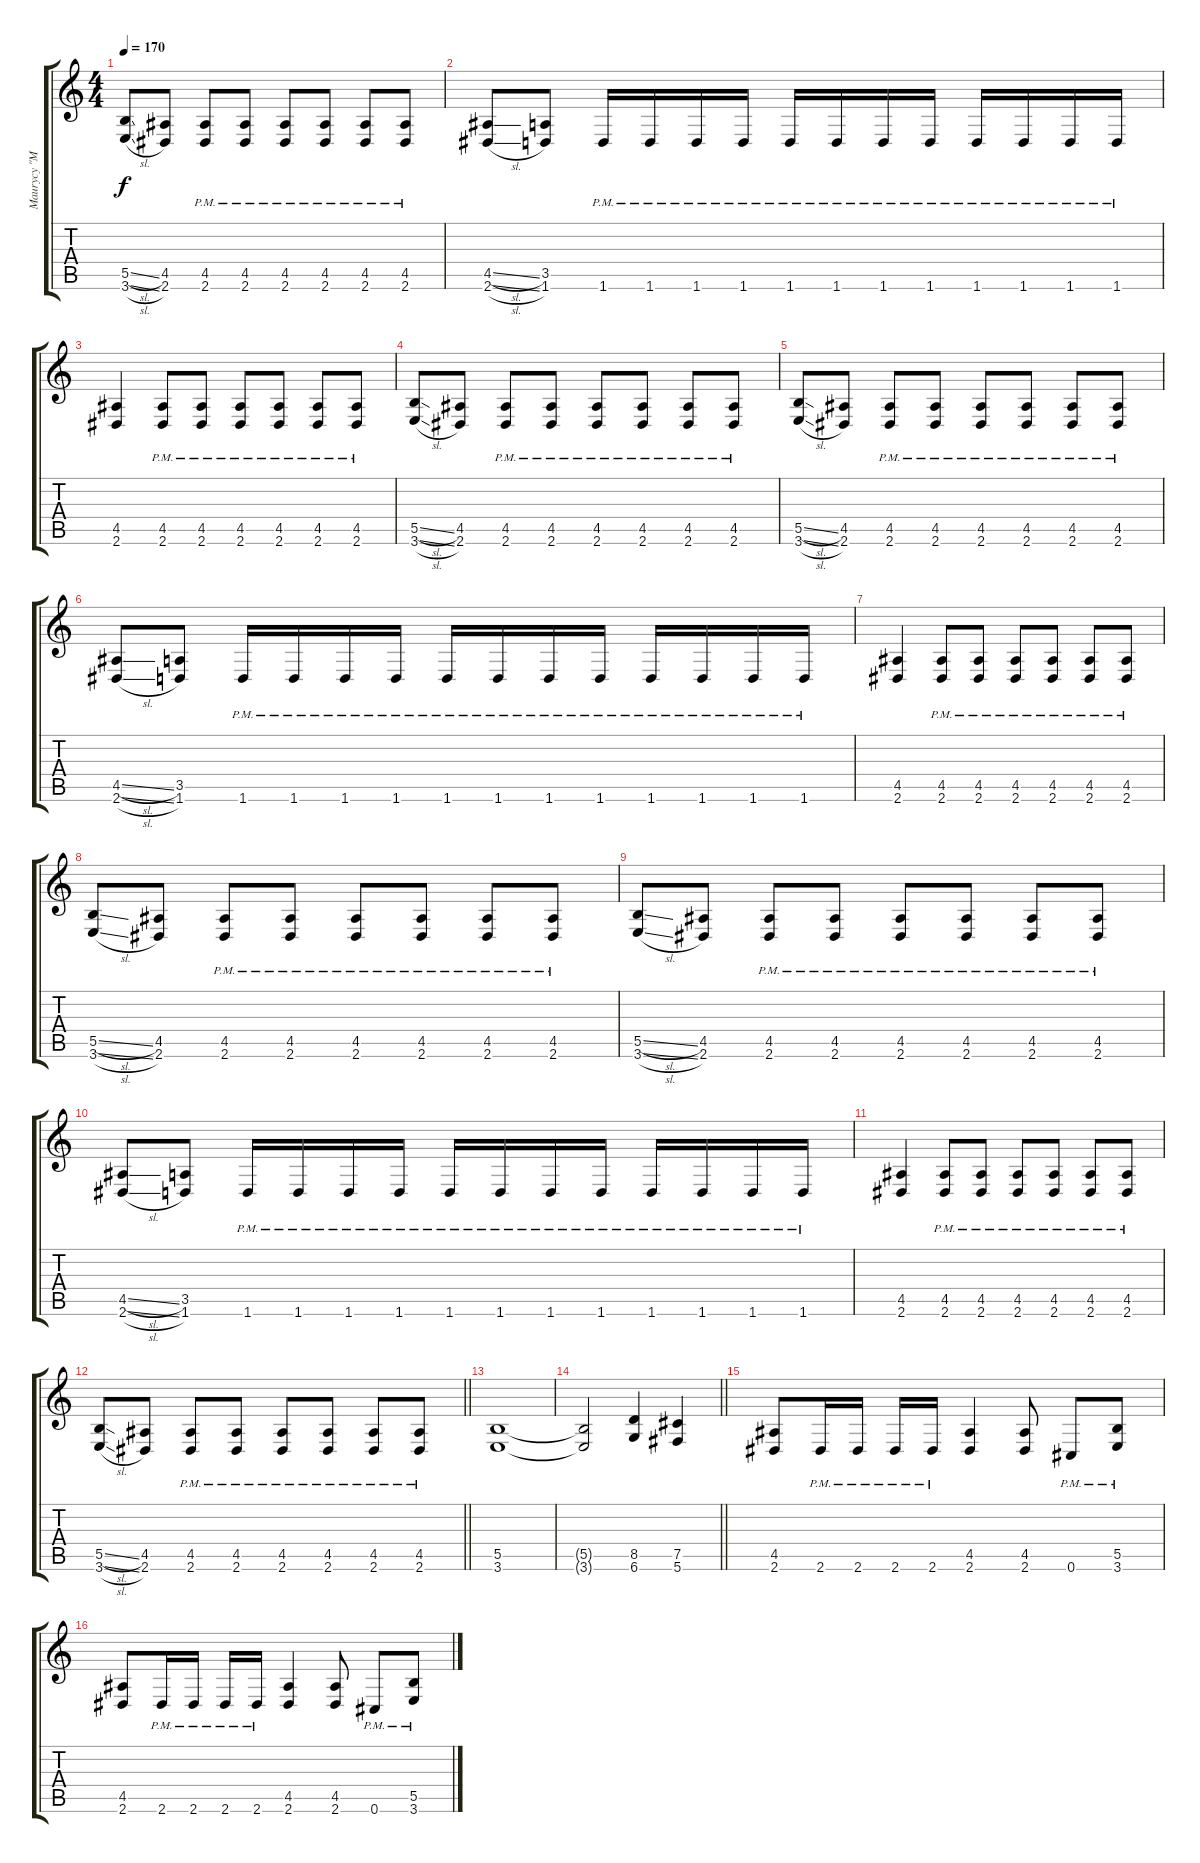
\track ("Maurycy \"Mauser\" Stefanowicz (Rythm)" "Maurycy \"M") {instrument overdrivenguitar}
\staff {score tabs}
\tuning (Db4 Ab3 E3 B2 Gb2 Db2) {hide}
\ts (4 4)
\tempo 170
\clef g2
\ks c
(5.5{sl} 3.6{sl}).8{dy f} (4.5 2.6).8 (4.5{pm} 2.6{pm}).8 (4.5{pm} 2.6{pm}).8 (4.5{pm} 2.6{pm}).8 (4.5{pm} 2.6{pm}).8 (4.5{pm} 2.6{pm}).8 (4.5{pm} 2.6{pm}).8 |
(4.5{sl} 2.6{sl}).8 (3.5 1.6).8 1.6{pm}.16 1.6{pm}.16 1.6{pm}.16 1.6{pm}.16 1.6{pm}.16 1.6{pm}.16 1.6{pm}.16 1.6{pm}.16 1.6{pm}.16 1.6{pm}.16 1.6{pm}.16 1.6{pm}.16 |
(4.5 2.6).4 (4.5{pm} 2.6{pm}).8 (4.5{pm} 2.6{pm}).8 (4.5{pm} 2.6{pm}).8 (4.5{pm} 2.6{pm}).8 (4.5{pm} 2.6{pm}).8 (4.5{pm} 2.6{pm}).8 |
(5.5{sl} 3.6{sl}).8 (4.5 2.6).8 (4.5{pm} 2.6{pm}).8 (4.5{pm} 2.6{pm}).8 (4.5{pm} 2.6{pm}).8 (4.5{pm} 2.6{pm}).8 (4.5{pm} 2.6{pm}).8 (4.5{pm} 2.6{pm}).8 |
(5.5{sl} 3.6{sl}).8 (4.5 2.6).8 (4.5{pm} 2.6{pm}).8 (4.5{pm} 2.6{pm}).8 (4.5{pm} 2.6{pm}).8 (4.5{pm} 2.6{pm}).8 (4.5{pm} 2.6{pm}).8 (4.5{pm} 2.6{pm}).8 |
(4.5{sl} 2.6{sl}).8 (3.5 1.6).8 1.6{pm}.16 1.6{pm}.16 1.6{pm}.16 1.6{pm}.16 1.6{pm}.16 1.6{pm}.16 1.6{pm}.16 1.6{pm}.16 1.6{pm}.16 1.6{pm}.16 1.6{pm}.16 1.6{pm}.16 |
(4.5 2.6).4 (4.5{pm} 2.6{pm}).8 (4.5{pm} 2.6{pm}).8 (4.5{pm} 2.6{pm}).8 (4.5{pm} 2.6{pm}).8 (4.5{pm} 2.6{pm}).8 (4.5{pm} 2.6{pm}).8 |
(5.5{sl} 3.6{sl}).8 (4.5 2.6).8 (4.5{pm} 2.6{pm}).8 (4.5{pm} 2.6{pm}).8 (4.5{pm} 2.6{pm}).8 (4.5{pm} 2.6{pm}).8 (4.5{pm} 2.6{pm}).8 (4.5{pm} 2.6{pm}).8 |
(5.5{sl} 3.6{sl}).8 (4.5 2.6).8 (4.5{pm} 2.6{pm}).8 (4.5{pm} 2.6{pm}).8 (4.5{pm} 2.6{pm}).8 (4.5{pm} 2.6{pm}).8 (4.5{pm} 2.6{pm}).8 (4.5{pm} 2.6{pm}).8 |
(4.5{sl} 2.6{sl}).8 (3.5 1.6).8 1.6{pm}.16 1.6{pm}.16 1.6{pm}.16 1.6{pm}.16 1.6{pm}.16 1.6{pm}.16 1.6{pm}.16 1.6{pm}.16 1.6{pm}.16 1.6{pm}.16 1.6{pm}.16 1.6{pm}.16 |
(4.5 2.6).4 (4.5{pm} 2.6{pm}).8 (4.5{pm} 2.6{pm}).8 (4.5{pm} 2.6{pm}).8 (4.5{pm} 2.6{pm}).8 (4.5{pm} 2.6{pm}).8 (4.5{pm} 2.6{pm}).8 |
\barLineRight lightlight
(5.5{sl} 3.6{sl}).8 (4.5 2.6).8 (4.5{pm} 2.6{pm}).8 (4.5{pm} 2.6{pm}).8 (4.5{pm} 2.6{pm}).8 (4.5{pm} 2.6{pm}).8 (4.5{pm} 2.6{pm}).8 (4.5{pm} 2.6{pm}).8 |
(5.5 3.6).1 |
\barLineRight lightlight
(5.5{t} 3.6{t}).2 (8.5 6.6).4 (7.5 5.6).4 |
(4.5 2.6).8 2.6{pm}.16 2.6{pm}.16 2.6{pm}.16 2.6{pm}.16 (4.5 2.6).4 (4.5 2.6).8 0.6{pm}.8 (5.5{pm} 3.6{pm}).8 |
(4.5 2.6).8 2.6{pm}.16 2.6{pm}.16 2.6{pm}.16 2.6{pm}.16 (4.5 2.6).4 (4.5 2.6).8 0.6{pm}.8 (5.5{pm} 3.6{pm}).8
